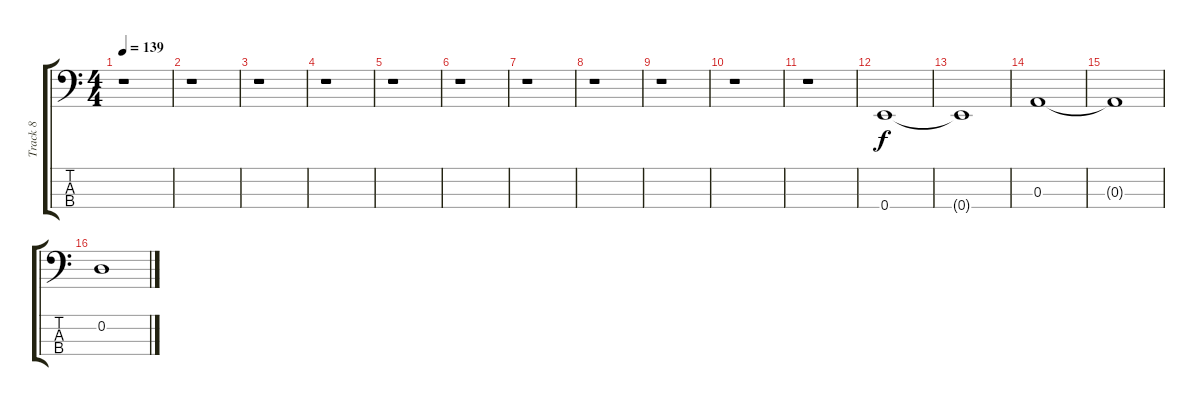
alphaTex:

\track ("Track 8" "Track 8") {instrument fretlessbass}
\staff {score tabs}
\tuning (G2 D2 A1 E1) {hide}
\ts (4 4)
\tempo 139
\clef f4
\ks c
r.1{dy f} |
r.1 |
r.1 |
r.1 |
r.1 |
r.1 |
r.1 |
r.1 |
r.1 |
r.1 |
r.1 |
0.4.1 |
0.4{t}.1 |
0.3.1 |
0.3{t}.1 |
0.2.1
